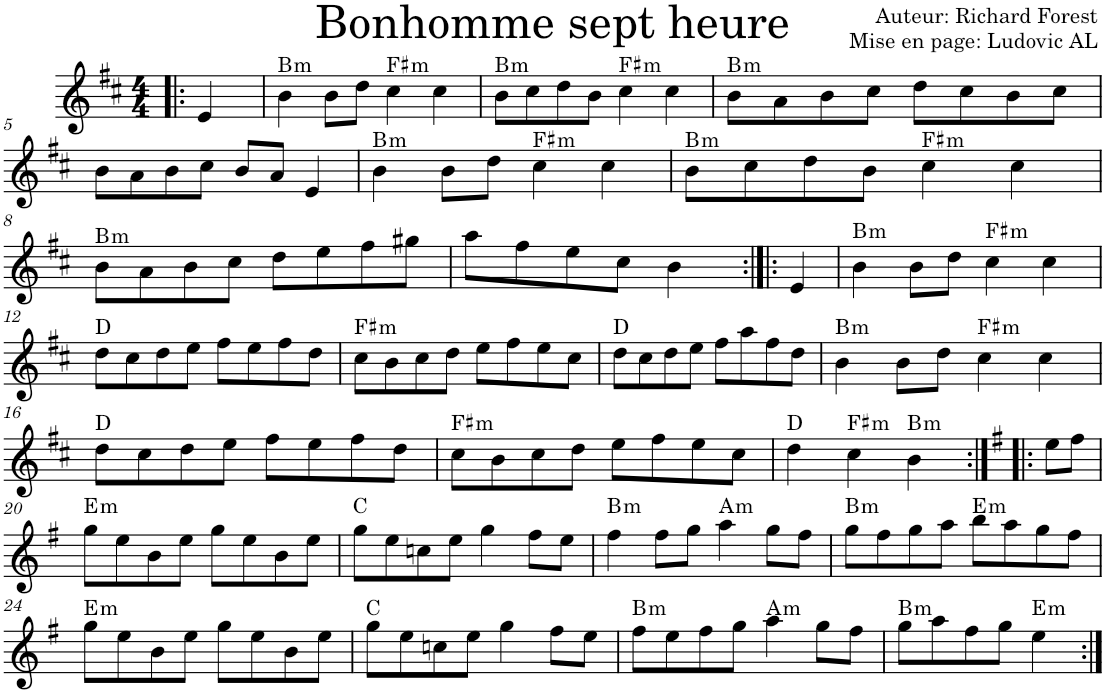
**kern	**harte
*part1	*part1
*staff1	*
*I"Violon	*
*I'Vln.	*
*clefG2	*
*k[f#c#]	*
*M4/4	*
=1!|:	=1!|:
4e/	.
=2	=2
!	!LO:H:kt=m
4b\	B:min
8b\L	.
8dd\J	.
!	!LO:H:kt=m
4cc#\	F#:min
4cc#\	.
=3	=3
!	!LO:H:kt=m
8b\L	B:min
8cc#\	.
8dd\	.
8b\J	.
!	!LO:H:kt=m
4cc#\	F#:min
4cc#\	.
=4	=4
!	!LO:H:kt=m
8b\L	B:min
8a\	.
8b\	.
8cc#\J	.
8dd\L	.
8cc#\	.
8b\	.
8cc#\J	.
!!LO:LB:g=z
=5	=5
8b\L	.
8a\	.
8b\	.
8cc#\J	.
8b/L	.
8a/J	.
4e/	.
=6	=6
!	!LO:H:kt=m
4b\	B:min
8b\L	.
8dd\J	.
!	!LO:H:kt=m
4cc#\	F#:min
4cc#\	.
=7	=7
!	!LO:H:kt=m
8b\L	B:min
8cc#\	.
8dd\	.
8b\J	.
!	!LO:H:kt=m
4cc#\	F#:min
4cc#\	.
!!LO:LB:g=z
=8	=8
!	!LO:H:kt=m
8b\L	B:min
8a\	.
8b\	.
8cc#\J	.
8dd\L	.
8ee\	.
8ff#\	.
8gg#X\J	.
=9	=9
8aa\L	.
8ff#\	.
8ee\	.
8cc#\J	.
4b\	.
=10:|!|:	=10:|!|:
4e/	.
=11	=11
!	!LO:H:kt=m
4b\	B:min
8b\L	.
8dd\J	.
!	!LO:H:kt=m
4cc#\	F#:min
4cc#\	.
!!LO:LB:g=z
=12	=12
8dd\L	D:maj
8cc#\	.
8dd\	.
8ee\J	.
8ff#\L	.
8ee\	.
8ff#\	.
8dd\J	.
=13	=13
!	!LO:H:kt=m
8cc#\L	F#:min
8b\	.
8cc#\	.
8dd\J	.
8ee\L	.
8ff#\	.
8ee\	.
8cc#\J	.
=14	=14
8dd\L	D:maj
8cc#\	.
8dd\	.
8ee\J	.
8ff#\L	.
8aa\	.
8ff#\	.
8dd\J	.
=15	=15
!	!LO:H:kt=m
4b\	B:min
8b\L	.
8dd\J	.
!	!LO:H:kt=m
4cc#\	F#:min
4cc#\	.
!!LO:LB:g=z
=16	=16
8dd\L	D:maj
8cc#\	.
8dd\	.
8ee\J	.
8ff#\L	.
8ee\	.
8ff#\	.
8dd\J	.
=17	=17
!	!LO:H:kt=m
8cc#\L	F#:min
8b\	.
8cc#\	.
8dd\J	.
8ee\L	.
8ff#\	.
8ee\	.
8cc#\J	.
=18	=18
4dd\	D:maj
!	!LO:H:kt=m
4cc#\	F#:min
!	!LO:H:kt=m
4b\	B:min
=19:|!|:	=19:|!|:
*k[f#]	*
8ee\L	.
8ff#\J	.
!!LO:LB:g=z
=20	=20
!	!LO:H:kt=m
8gg\L	E:min
8ee\	.
8b\	.
8ee\J	.
8gg\L	.
8ee\	.
8b\	.
8ee\J	.
=21	=21
8gg\L	C:maj
8ee\	.
8ccn\	.
8ee\J	.
4gg\	.
8ff#\L	.
8ee\J	.
=22	=22
!	!LO:H:kt=m
4ff#\	B:min
8ff#\L	.
8gg\J	.
!	!LO:H:kt=m
4aa\	A:min
8gg\L	.
8ff#\J	.
=23	=23
!	!LO:H:kt=m
8gg\L	B:min
8ff#\	.
8gg\	.
8aa\J	.
!	!LO:H:kt=m
8bb\L	E:min
8aa\	.
8gg\	.
8ff#\J	.
!!LO:LB:g=z
=24	=24
!	!LO:H:kt=m
8gg\L	E:min
8ee\	.
8b\	.
8ee\J	.
8gg\L	.
8ee\	.
8b\	.
8ee\J	.
=25	=25
8gg\L	C:maj
8ee\	.
8ccn\	.
8ee\J	.
4gg\	.
8ff#\L	.
8ee\J	.
=26	=26
!	!LO:H:kt=m
8ff#\L	B:min
8ee\	.
8ff#\	.
8gg\J	.
!	!LO:H:kt=m
4aa\	A:min
8gg\L	.
8ff#\J	.
=27	=27
!	!LO:H:kt=m
8gg\L	B:min
8aa\	.
8ff#\	.
8gg\J	.
!	!LO:H:kt=m
4ee\	E:min
=:|!	=:|!
*-	*-
